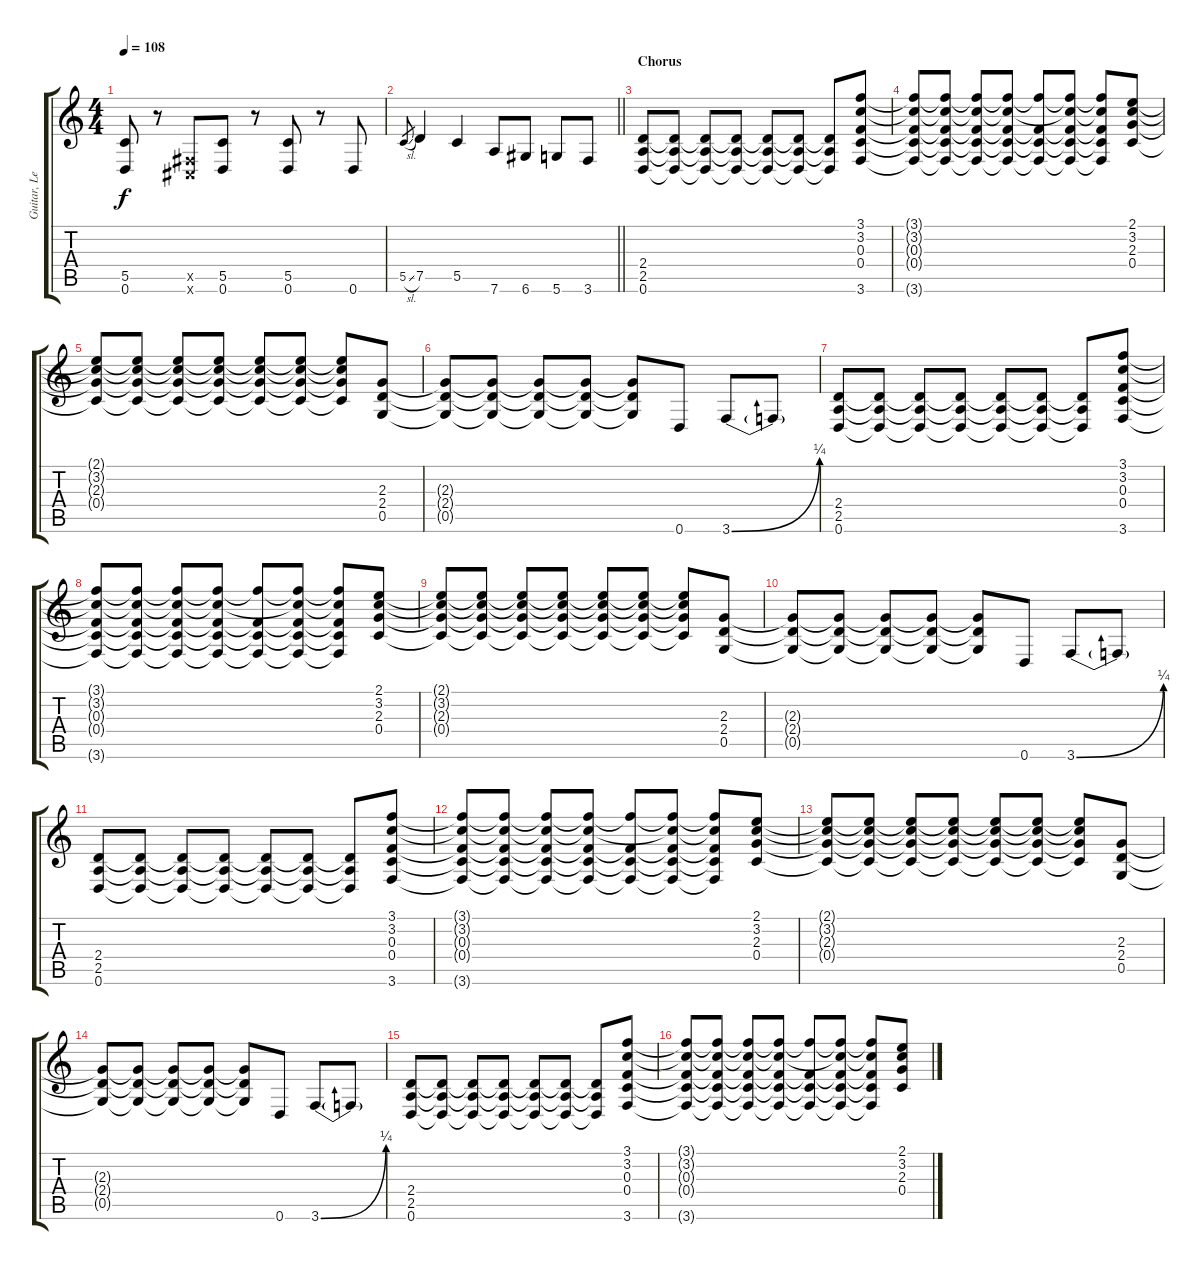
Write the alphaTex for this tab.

\track ("Guitar, Lead" "Guitar, Le") {instrument overdrivenguitar}
\staff {score tabs}
\tuning (D4 A3 F3 C3 G2 D2) {hide}
\ts (4 4)
\tempo 108
\clef g2
\ks c
(5.5 0.6).8{dy f} r.8 (-1.5{x} -1.6{x}).8 (5.5 0.6).8 r.8 (5.5 0.6).8 r.8 0.6.8 |
\barLineRight lightlight
5.5{sl}.8{gr} 7.5.4 5.5.4 7.6.8 6.6.8 5.6.8 3.6.8 |
\section ("" "Chorus")
(2.4 2.5 0.6).8 (2.4{t} 2.5{t} 0.6{t}).8 (2.4{t} 2.5{t} 0.6{t}).8 (2.4{t} 2.5{t} 0.6{t}).8 (2.4{t} 2.5{t} 0.6{t}).8 (2.4{t} 2.5{t} 0.6{t}).8 (2.4{t} 2.5{t} 0.6{t}).8 (3.1 3.2 0.3 0.4 3.6).8 |
(3.1{t} 3.2{t} 0.3{t} 0.4{t} 3.6{t}).8 (3.1{t} 3.2{t} 0.3{t} 0.4{t} 3.6{t}).8 (3.1{t} 3.2{t} 0.3{t} 0.4{t} 3.6{t}).8 (3.1{t} 3.2{t} 0.3{t} 0.4{t} 3.6{t}).8 (3.1{t} 0.3{t} 0.4{t} 3.6{t}).8 (3.1{t} 3.2{t} 0.3{t} 0.4{t} 3.6{t}).8 (3.1{t} 3.2{t} 0.3{t} 0.4{t} 3.6{t}).8 (2.1 3.2 2.3 0.4).8 |
(2.1{t} 3.2{t} 2.3{t} 0.4{t}).8 (2.1{t} 3.2{t} 2.3{t} 0.4{t}).8 (2.1{t} 3.2{t} 2.3{t} 0.4{t}).8 (2.1{t} 3.2{t} 2.3{t} 0.4{t}).8 (2.1{t} 3.2{t} 2.3{t} 0.4{t}).8 (2.1{t} 3.2{t} 2.3{t} 0.4{t}).8 (2.1{t} 3.2{t} 2.3{t} 0.4{t}).8 (2.3 2.4 0.5).8 |
(2.3{t} 2.4{t} 0.5{t}).8 (2.3{t} 2.4{t} 0.5{t}).8 (2.3{t} 2.4{t} 0.5{t}).8 (2.3{t} 2.4{t} 0.5{t}).8 (2.3{t} 2.4{t} 0.5{t}).8 0.6.8 3.6{be (bend 0 0 60 1)}.8 3.6{t}.8 |
(2.4 2.5 0.6).8 (2.4{t} 2.5{t} 0.6{t}).8 (2.4{t} 2.5{t} 0.6{t}).8 (2.4{t} 2.5{t} 0.6{t}).8 (2.4{t} 2.5{t} 0.6{t}).8 (2.4{t} 2.5{t} 0.6{t}).8 (2.4{t} 2.5{t} 0.6{t}).8 (3.1 3.2 0.3 0.4 3.6).8 |
(3.1{t} 3.2{t} 0.3{t} 0.4{t} 3.6{t}).8 (3.1{t} 3.2{t} 0.3{t} 0.4{t} 3.6{t}).8 (3.1{t} 3.2{t} 0.3{t} 0.4{t} 3.6{t}).8 (3.1{t} 3.2{t} 0.3{t} 0.4{t} 3.6{t}).8 (3.1{t} 0.3{t} 0.4{t} 3.6{t}).8 (3.1{t} 3.2{t} 0.3{t} 0.4{t} 3.6{t}).8 (3.1{t} 3.2{t} 0.3{t} 0.4{t} 3.6{t}).8 (2.1 3.2 2.3 0.4).8 |
(2.1{t} 3.2{t} 2.3{t} 0.4{t}).8 (2.1{t} 3.2{t} 2.3{t} 0.4{t}).8 (2.1{t} 3.2{t} 2.3{t} 0.4{t}).8 (2.1{t} 3.2{t} 2.3{t} 0.4{t}).8 (2.1{t} 3.2{t} 2.3{t} 0.4{t}).8 (2.1{t} 3.2{t} 2.3{t} 0.4{t}).8 (2.1{t} 3.2{t} 2.3{t} 0.4{t}).8 (2.3 2.4 0.5).8 |
(2.3{t} 2.4{t} 0.5{t}).8 (2.3{t} 2.4{t} 0.5{t}).8 (2.3{t} 2.4{t} 0.5{t}).8 (2.3{t} 2.4{t} 0.5{t}).8 (2.3{t} 2.4{t} 0.5{t}).8 0.6.8 3.6{be (bend 0 0 60 1)}.8 3.6{t}.8 |
(2.4 2.5 0.6).8 (2.4{t} 2.5{t} 0.6{t}).8 (2.4{t} 2.5{t} 0.6{t}).8 (2.4{t} 2.5{t} 0.6{t}).8 (2.4{t} 2.5{t} 0.6{t}).8 (2.4{t} 2.5{t} 0.6{t}).8 (2.4{t} 2.5{t} 0.6{t}).8 (3.1 3.2 0.3 0.4 3.6).8 |
(3.1{t} 3.2{t} 0.3{t} 0.4{t} 3.6{t}).8 (3.1{t} 3.2{t} 0.3{t} 0.4{t} 3.6{t}).8 (3.1{t} 3.2{t} 0.3{t} 0.4{t} 3.6{t}).8 (3.1{t} 3.2{t} 0.3{t} 0.4{t} 3.6{t}).8 (3.1{t} 0.3{t} 0.4{t} 3.6{t}).8 (3.1{t} 3.2{t} 0.3{t} 0.4{t} 3.6{t}).8 (3.1{t} 3.2{t} 0.3{t} 0.4{t} 3.6{t}).8 (2.1 3.2 2.3 0.4).8 |
(2.1{t} 3.2{t} 2.3{t} 0.4{t}).8 (2.1{t} 3.2{t} 2.3{t} 0.4{t}).8 (2.1{t} 3.2{t} 2.3{t} 0.4{t}).8 (2.1{t} 3.2{t} 2.3{t} 0.4{t}).8 (2.1{t} 3.2{t} 2.3{t} 0.4{t}).8 (2.1{t} 3.2{t} 2.3{t} 0.4{t}).8 (2.1{t} 3.2{t} 2.3{t} 0.4{t}).8 (2.3 2.4 0.5).8 |
(2.3{t} 2.4{t} 0.5{t}).8 (2.3{t} 2.4{t} 0.5{t}).8 (2.3{t} 2.4{t} 0.5{t}).8 (2.3{t} 2.4{t} 0.5{t}).8 (2.3{t} 2.4{t} 0.5{t}).8 0.6.8 3.6{be (bend 0 0 60 1)}.8 3.6{t}.8 |
(2.4 2.5 0.6).8 (2.4{t} 2.5{t} 0.6{t}).8 (2.4{t} 2.5{t} 0.6{t}).8 (2.4{t} 2.5{t} 0.6{t}).8 (2.4{t} 2.5{t} 0.6{t}).8 (2.4{t} 2.5{t} 0.6{t}).8 (2.4{t} 2.5{t} 0.6{t}).8 (3.1 3.2 0.3 0.4 3.6).8 |
(3.1{t} 3.2{t} 0.3{t} 0.4{t} 3.6{t}).8 (3.1{t} 3.2{t} 0.3{t} 0.4{t} 3.6{t}).8 (3.1{t} 3.2{t} 0.3{t} 0.4{t} 3.6{t}).8 (3.1{t} 3.2{t} 0.3{t} 0.4{t} 3.6{t}).8 (3.1{t} 0.3{t} 0.4{t} 3.6{t}).8 (3.1{t} 3.2{t} 0.3{t} 0.4{t} 3.6{t}).8 (3.1{t} 3.2{t} 0.3{t} 0.4{t} 3.6{t}).8 (2.1 3.2 2.3 0.4).8
